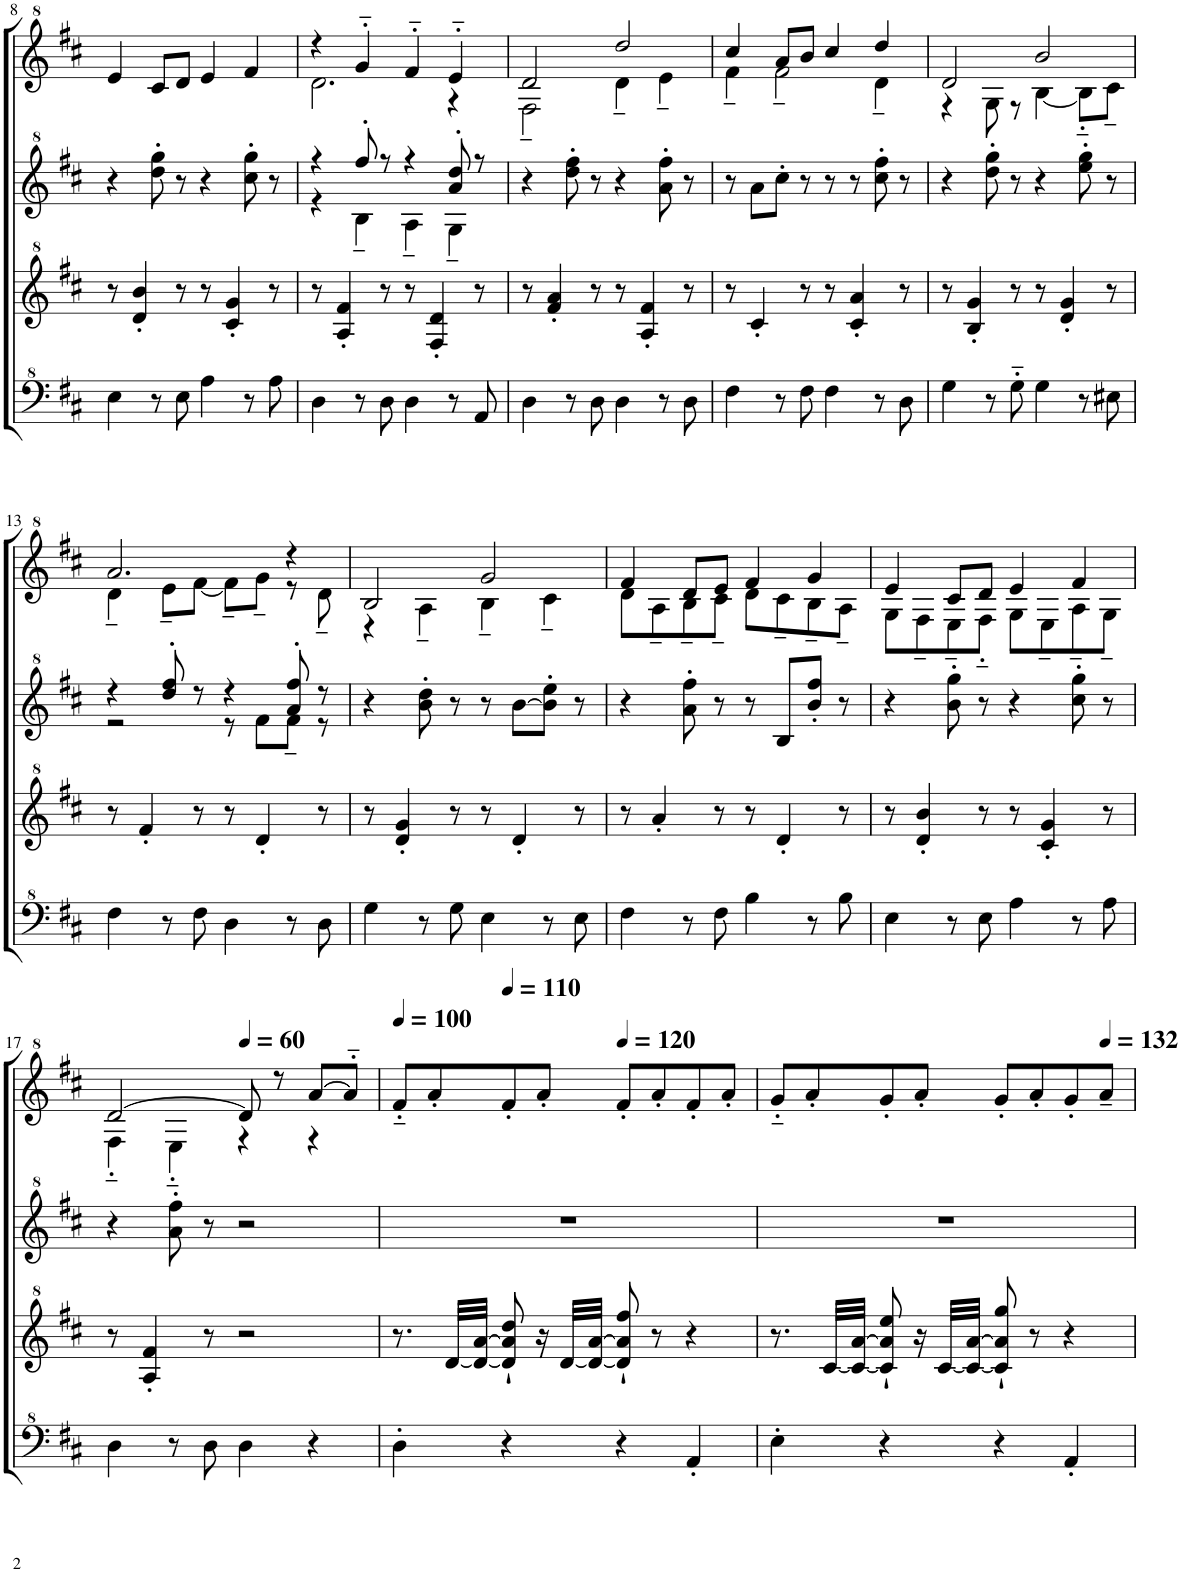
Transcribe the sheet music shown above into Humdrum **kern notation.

**kern	**kern	**kern	**kern
*part1	*part1	*part1	*part1
*staff4	*staff3	*staff2	*staff1
*I"Model III	*	*	*
!!LO:PB:g=z
*clefF^4	*clefG^2	*clefG^2	*clefG^2
*k[f#c#]	*k[f#c#]	*k[f#c#]	*k[f#c#]
*M4/4	*M4/4	*M4/4	*M4/4
=8	=8	=8	=8
4e\	8r	4r	4ee/
.	4dd/' 4bb/'	.	.
8r	.	8ddd\' 8ggg\'	8cc#/L
8e\	8r	8r	8dd/J
4a\	8r	4r	4ee/
.	4cc#/' 4gg/'	.	.
8r	.	8ccc#\' 8ggg\'	4ff#/
8a\	8r	8r	.
=9	=9	=9	=9
*	*	*^	*^
4d\	8r	4r	4r	4r	2.dd\
.	4a/' 4ff#/'	.	.	.	.
8r	.	8fff#'/	4b~\	4gg'~/	.
8d\	8r	8r	.	.	.
4d\	8r	4r	4a~\	4ff#'~/	.
.	4f#/' 4dd/'	.	.	.	.
8r	.	8aa/' 8ddd/'	4g~\	4ee'~/	4r
8A/	8r	8r	.	.	.
*	*	*v	*v	*	*
=10	=10	=10	=10	=10
4d\	8r	4r	2dd/	2f#~\
.	4ff#/' 4aa/'	.	.	.
8r	.	8ddd\' 8fff#\'	.	.
8d\	8r	8r	.	.
4d\	8r	4r	2ddd/	4dd~\
.	4a/' 4ff#/'	.	.	.
8r	.	8aa\' 8fff#\'	.	4ee~\
8d\	8r	8r	.	.
=11	=11	=11	=11	=11
4f#\	8r	8r	4ccc#/	4ff#~\
.	4cc#'/	8aa\L	.	.
8r	.	8ccc#'\J	8aa/L	2ff#~\
8f#\	8r	8r	8bb/J	.
4f#\	8r	8r	4ccc#/	.
.	4cc#/' 4aa/'	8r	.	.
8r	.	8ccc#\' 8fff#\'	4ddd/	4dd~\
8d\	8r	8r	.	.
=12	=12	=12	=12	=12
4g\	8r	4r	2dd/	4r
.	4b/' 4gg/'	.	.	.
8r	.	8ddd\' 8ggg\'	.	8g\
8g'~\	8r	8r	.	8r
4g\	8r	4r	2bb/	[4b\
.	4dd/' 4gg/'	.	.	.
8r	.	8eee\' 8ggg\'	.	8b'~\L]
8e#X\	8r	8r	.	8cc#~\J
!!LO:LB:g=z	!!
=13	=13	=13	=13	=13
*	*	*^	*	*
4f#\	8r	4r	2r	2.aa/	4dd~\
.	4ff#'/	.	.	.	.
8r	.	8ddd/' 8fff#/'	.	.	8ee~\L
8f#\	8r	8r	.	.	[8ff#\J
4d\	8r	4r	8r	.	8ff#~\L]
.	4dd'/	.	8ff#\L	.	8gg~\J
8r	.	8aa/' 8fff#/'	8ff#~\J	4r	8r
8d\	8r	8r	8r	.	8dd~\
*	*	*v	*v	*	*
=14	=14	=14	=14	=14
4g\	8r	4r	2b/	4r
.	4dd/' 4gg/'	.	.	.
8r	.	8bb\' 8ddd\'	.	4a~\
8g\	8r	8r	.	.
4e\	8r	8r	2gg/	4b~\
.	4dd'/	[8bb\L	.	.
8r	.	8bb\]' 8eee\'J	.	4cc#~\
8e\	8r	8r	.	.
=15	=15	=15	=15	=15
4f#\	8r	4r	4ff#/	8dd\L
.	4aa'/	.	.	8a~\
8r	.	8aa\' 8fff#\'	8dd/L	8b~\
8f#\	8r	8r	8ee/J	8cc#~\J
4b\	8r	8r	4ff#/	8dd\L
.	4dd'/	8b/L	.	8cc#~\
8r	.	8bb/' 8fff#/'J	4gg/	8b~\
8b\	8r	8r	.	8a~\J
=16	=16	=16	=16	=16
4e\	8r	4r	4ee/	8g\L
.	4dd/' 4bb/'	.	.	8f#~\
8r	.	8bb\' 8ggg\'	8cc#/L	8e~\
8e\	8r	8r	8dd/J	8f#'~\J
4a\	8r	4r	4ee/	8g\L
.	4cc#/' 4gg/'	.	.	8e~\
8r	.	8ccc#\' 8ggg\'	4ff#/	8a~\
8a\	8r	8r	.	8g~\J
!!LO:LB:g=z	!!
=17	=17	=17	=17	=17
4d\	8r	4r	[2dd/	4f#'~\
.	4a/' 4ff#/'	.	.	.
8r	.	8aa\' 8fff#\'	.	4e'~\
8d\	8r	8r	.	.
*	*	*	*MM60	*
4d\	2r	2r	8dd/]	4r
.	.	.	8r	.
4r	.	.	[8aa/L	4r
.	.	.	8aa'~/J]	.
*	*	*	*v	*v
=18	=18	=18	=18
*	*	*	*MM100
4d'\	8.r	1r	8ff#'~/L
.	.	.	8aa'/
.	[32dd/LLL	.	.
.	32dd/_ [32aa/JJJ	.	.
*	*	*	*MM110
4r	8dd/]` 8aa/]` 8ddd/`	.	8ff#'/
.	16r	.	8aa'/J
.	[32dd/LLL	.	.
.	32dd/_ [32aa/JJJ	.	.
*	*	*	*MM120
4r	8dd/]` 8aa/]` 8fff#/`	.	8ff#'/L
.	8r	.	8aa'/
4A'/	4r	.	8ff#'/
.	.	.	8aa'/J
=19	=19	=19	=19
4e'\	8.r	1r	8gg'~/L
.	.	.	8aa'/
.	[32cc#/LLL	.	.
.	32cc#/_ [32aa/JJJ	.	.
4r	8cc#/]` 8aa/]` 8eee/`	.	8gg'/
.	16r	.	8aa'/J
.	[32cc#/LLL	.	.
.	32cc#/_ [32aa/JJJ	.	.
4r	8cc#/]` 8aa/]` 8ggg/`	.	8gg'/L
.	8r	.	8aa'/
4A'/	4r	.	8gg'/
*	*	*	*MM132
.	.	.	8aa~/J
=	=	=	=
*-	*-	*-	*-
